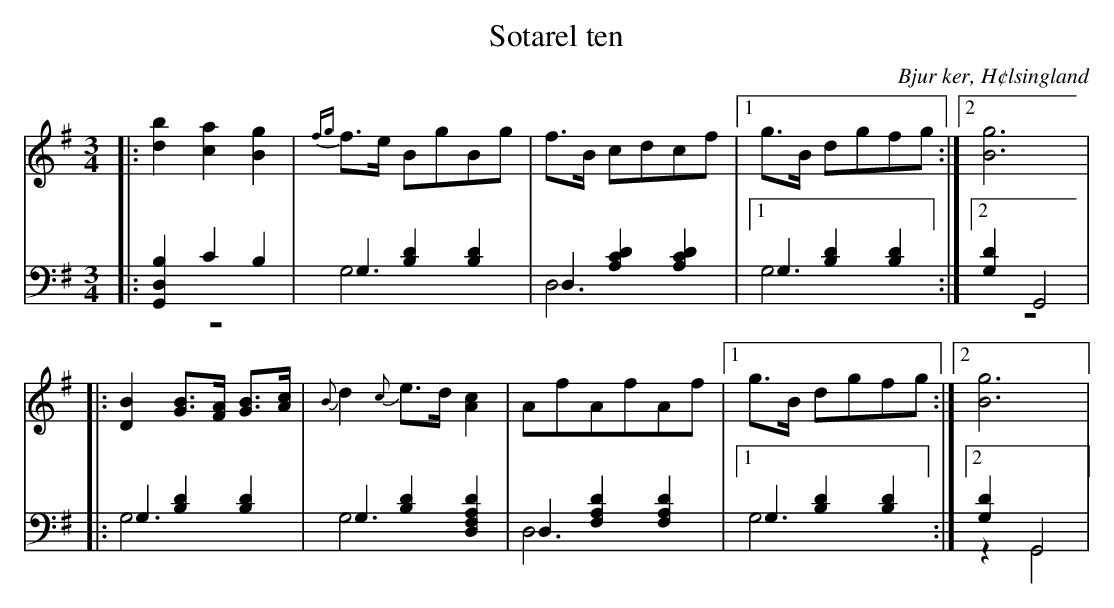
X:1
T: Sotarel ten
O: Bjur ker, H¢lsingland
M: 3/4
L: 1/8
K: G
V:1
V:2
51
V:3 merge
51
V:1
|:[d2b2] [c2a2] [B2g2]|{fg}f>e BgBg|f>B cdcf |1g>B dgfg :|2 [B6g6]|
|:[D2B2] [GB]>[FA] [GB]>[Ac]|{B}d2 {c}e>d [A2c2]|AfAfAf |1g>B dgfg :|2 [B6g6]|
V:2 clef=bass
|:[G,,2 D,2B,2] C2 B,2|G,2 [B,2 D2] [B,2 D2]|D,2 [A,2 C2 D2] [A,2 C2 D2]|1G,2 [B,2 D2] [B,2 D2]:|2 [G,2D2] G,,4|
|:G,2 [B,2 D2] [B,2 D2]|G,2 [B,2 D2] [D,2 F,2A,2D2]|D,2 [F,2 A,2 D2] [F,2 A,2 D2]|1 G,2 [B,2 D2] [B,2 D2] :|2 [G,2D2] G,,4|
V:3 clef=bass
|:z6|G,6|D,6|1G,6:|2 z6|
|:G,6|G,6|D,6|1 G,6 :|2 z2 G,,4|
